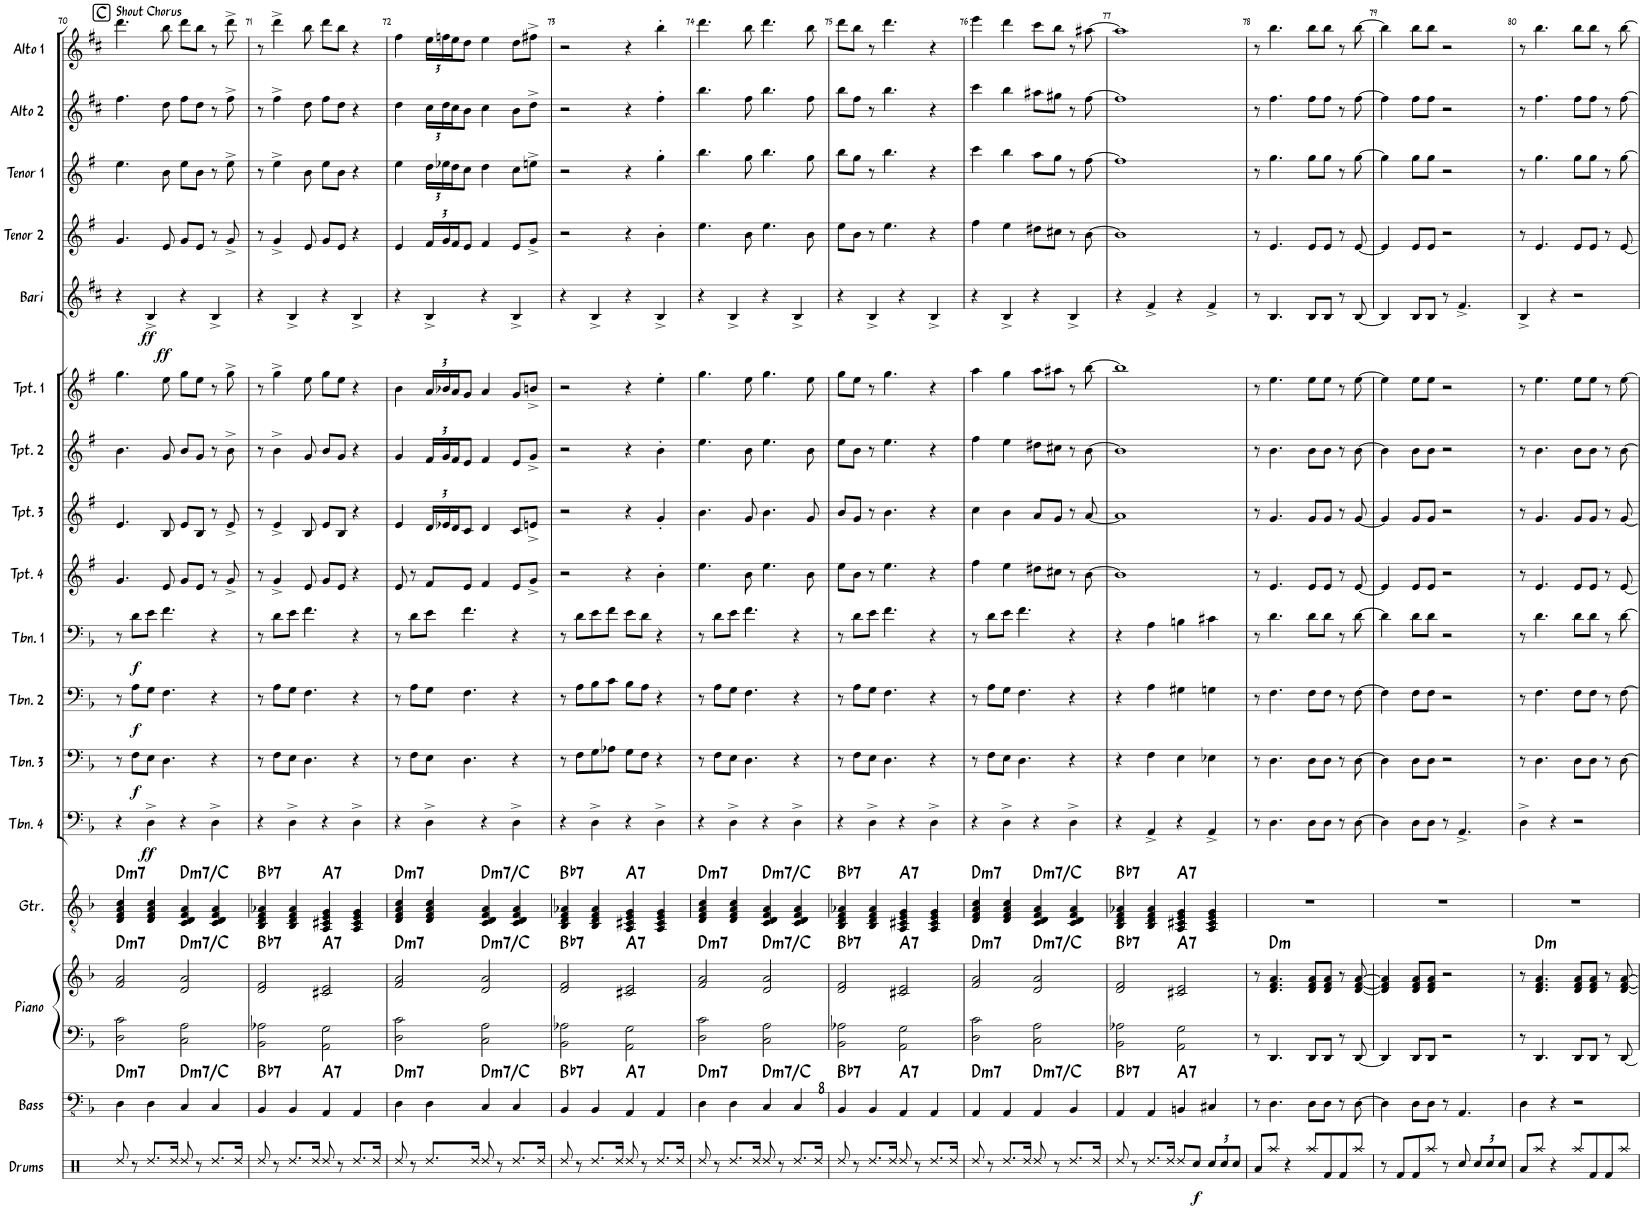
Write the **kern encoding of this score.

**kern	**dynam	**kern	**harte	**kern	**kern	**harte	**kern	**harte	**kern	**dynam	**kern	**dynam	**kern	**dynam	**kern	**dynam	**kern	**kern	**kern	**kern	**dynam	**kern	**dynam	**kern	**kern	**kern	**kern
*part17	*part17	*part16	*part16	*part15	*part15	*part15	*part14	*part14	*part13	*part13	*part12	*part12	*part11	*part11	*part10	*part10	*part9	*part8	*part7	*part6	*part6	*part5	*part5	*part4	*part3	*part2	*part1
*staff18	*staff18	*staff17	*	*staff16	*staff15	*	*staff14	*	*staff13	*staff13	*staff12	*staff12	*staff11	*staff11	*staff10	*staff10	*staff9	*staff8	*staff7	*staff6	*staff6	*staff5	*staff5	*staff4	*staff3	*staff2	*staff1
*I"Drums	*	*I"Bass	*	*I"Piano	*	*	*I"Guitar	*	*I"Trombone 4	*	*I"Trombone 3	*	*I"Trombone 2	*	*I"Trombone 1	*	*I"Trumpet 4	*I"Trumpet 3	*I"Trumpet 2	*I"Trumpet 1	*	*I"Baritone Sax	*	*I"Tenor Sax 2	*I"Tenor Sax 1	*I"Alto Sax 2	*I"Alto Sax 1
*I'Drums	*	*I'Bass	*	*I'Piano	*	*	*I'Gtr.	*	*I'Tbn. 4	*	*I'Tbn. 3	*	*I'Tbn. 2	*	*I'Tbn. 1	*	*I'Tpt. 4	*I'Tpt. 3	*I'Tpt. 2	*I'Tpt. 1	*	*I'Bari	*	*I'Tenor 2	*I'Tenor 1	*I'Alto 2	*I'Alto 1
!!LO:PB:g=z
*clefX	*	*clefFv4	*	*clefF4	*clefG2	*	*clefGv2	*	*clefF4	*	*clefF4	*	*clefF4	*	*clefF4	*	*clefG2	*clefG2	*clefG2	*clefG2	*	*clefG2	*	*clefG2	*clefG2	*clefG2	*clefG2
*	*	*	*	*	*	*	*	*	*	*	*	*	*	*	*	*	*Trd1c2	*Trd1c2	*Trd1c2	*Trd1c2	*	*Trd12c21	*	*Trd8c14	*Trd8c14	*Trd5c9	*Trd5c9
*k[]	*	*k[b-]	*	*k[b-]	*k[b-]	*	*k[b-]	*	*k[b-]	*	*k[b-]	*	*k[b-]	*	*k[b-]	*	*k[f#]	*k[f#]	*k[f#]	*k[f#]	*	*k[f#c#]	*	*k[f#]	*k[f#]	*k[f#c#]	*k[f#c#]
*M4/4	*	*M4/4	*	*M4/4	*M4/4	*	*M4/4	*	*M4/4	*	*M4/4	*	*M4/4	*	*M4/4	*	*M4/4	*M4/4	*M4/4	*M4/4	*	*M4/4	*	*M4/4	*M4/4	*M4/4	*M4/4
!!LO:REH:place=s1:a:cj:fs=14:t=C
=70	=70	=70	=70	=70	=70	=70	=70	=70	=70	=70	=70	=70	=70	=70	=70	=70	=70	=70	=70	=70	=70	=70	=70	=70	=70	=70	=70
!	!	!	!LO:H:kt=m7	!	!	!LO:H:kt=m7	!	!LO:H:kt=m7	!	!	!	!	!	!	!	!	!	!	!	!	!	!	!	!	!	!	!LO:TX:a:t=Shout Chorus
8Rdd/	.	4DD\	D:min7	2D\ 2c\	2f/ 2a/	D:min7	4D/ 4F/ 4A/ 4c/	D:min7	4r	.	8r	.	8r	.	8r	.	4.g/	4.e/	4.b\	4.gg\	.	4r	.	4.g/	4.ee\	4.ff#\	4.ddd\
!	!	!	!	!	!	!	!	!	!	!	!	!LO:DY:b	!	!LO:DY:b	!	!LO:DY:b	!	!	!	!	!	!	!	!	!	!	!
8r	.	.	.	.	.	.	.	.	.	.	8F\L	f	8A\L	f	8d\L	f	.	.	.	.	.	.	.	.	.	.	.
!	!	!	!	!	!	!	!	!	!	!LO:DY:b	!	!	!	!	!	!	!	!	!	!	!	!	!LO:DY:b	!	!	!	!
8.Rdd/L	.	4DD\	.	.	.	.	4D/ 4F/ 4A/ 4c/	.	4D^\	ff	8E\J	.	8G\J	.	8e\J	.	.	.	.	.	.	4B^/	ff	.	.	.	.
!	!	!	!	!	!	!	!	!	!	!	!	!	!	!	!	!	!	!	!	!	!LO:DY:a	!	!	!	!	!	!
.	.	.	.	.	.	.	.	.	.	.	4.D\	.	4.F\	.	4.f\	.	8e/	8B/	8g/	8ee\	ff	.	.	8e/	8b\	8dd\	8bb\
16Rdd/Jk	.	.	.	.	.	.	.	.	.	.	.	.	.	.	.	.	.	.	.	.	.	.	.	.	.	.	.
!	!	!	!LO:H:kt=m7	!	!	!LO:H:kt=m7	!	!LO:H:kt=m7	!	!	!	!	!	!	!	!	!	!	!	!	!	!	!	!	!	!	!
8Rdd/	.	4CC/	D:min7/b7	2C\ 2A\	2d/ 2a/	D:min7/b7	4C/ 4D/ 4F/ 4A/	D:min7/b7	4r	.	.	.	.	.	.	.	8g/L	8e/L	8b/L	8gg\L	.	4r	.	8g/L	8ee\L	8ff#\L	8ddd\L
8r	.	.	.	.	.	.	.	.	.	.	.	.	.	.	.	.	8e/J	8B/J	8g/J	8ee\J	.	.	.	8e/J	8b\J	8dd\J	8bb\J
8.Rdd/L	.	4CC/	.	.	.	.	4C/ 4D/ 4F/ 4A/	.	4D^\	.	4r	.	4r	.	4r	.	8r	8r	8r	8r	.	4B^/	.	8r	8r	8r	8r
.	.	.	.	.	.	.	.	.	.	.	.	.	.	.	.	.	8g^/	8e^/	8b^\	8gg^\	.	.	.	8g^/	8ee^\	8ff#^\	8ddd^\
16Rdd/Jk	.	.	.	.	.	.	.	.	.	.	.	.	.	.	.	.	.	.	.	.	.	.	.	.	.	.	.
=71	=71	=71	=71	=71	=71	=71	=71	=71	=71	=71	=71	=71	=71	=71	=71	=71	=71	=71	=71	=71	=71	=71	=71	=71	=71	=71	=71
!	!	!	!LO:H:kt=7	!	!	!LO:H:kt=7	!	!LO:H:kt=7	!	!	!	!	!	!	!	!	!	!	!	!	!	!	!	!	!	!	!
8Rdd/	.	4BBB-/	Bb:7	2BB-\ 2A-X\	2d/ 2f/	Bb:7	4BB-/ 4D/ 4F/ 4A-X/	Bb:7	4r	.	8r	.	8r	.	8r	.	8r	8r	8r	8r	.	4r	.	8r	8r	8r	8r
8r	.	.	.	.	.	.	.	.	.	.	8F\L	.	8A\L	.	8d\L	.	4g^/	4e^/	4b^\	4gg^\	.	.	.	4g^/	4ee^\	4ff#^\	4ddd^\
8.Rdd/L	.	4BBB-/	.	.	.	.	4BB-/ 4D/ 4F/ 4A-/	.	4D^\	.	8E\J	.	8G\J	.	8e\J	.	.	.	.	.	.	4B^/	.	.	.	.	.
.	.	.	.	.	.	.	.	.	.	.	4.D\	.	4.F\	.	4.f\	.	8e/	8B/	8g/	8ee\	.	.	.	8e/	8b\	8dd\	8bb\
16Rdd/Jk	.	.	.	.	.	.	.	.	.	.	.	.	.	.	.	.	.	.	.	.	.	.	.	.	.	.	.
!	!	!	!LO:H:kt=7	!	!	!LO:H:kt=7	!	!LO:H:kt=7	!	!	!	!	!	!	!	!	!	!	!	!	!	!	!	!	!	!	!
8Rdd/	.	4AAA/	A:7	2AA\ 2G\	2c#X/ 2e/	A:7	4AA/ 4C#X/ 4E/ 4G/	A:7	4r	.	.	.	.	.	.	.	8g/L	8e/L	8b/L	8gg\L	.	4r	.	8g/L	8ee\L	8ff#\L	8ddd\L
8r	.	.	.	.	.	.	.	.	.	.	.	.	.	.	.	.	8e/J	8B/J	8g/J	8ee\J	.	.	.	8e/J	8b\J	8dd\J	8bb\J
8.Rdd/L	.	4AAA/	.	.	.	.	4AA/ 4C#/ 4E/ 4G/	.	4D^\	.	4r	.	4r	.	4r	.	4r	4r	4r	4r	.	4B^/	.	4r	4r	4r	4r
16Rdd/Jk	.	.	.	.	.	.	.	.	.	.	.	.	.	.	.	.	.	.	.	.	.	.	.	.	.	.	.
=72	=72	=72	=72	=72	=72	=72	=72	=72	=72	=72	=72	=72	=72	=72	=72	=72	=72	=72	=72	=72	=72	=72	=72	=72	=72	=72	=72
!	!	!	!LO:H:kt=m7	!	!	!LO:H:kt=m7	!	!LO:H:kt=m7	!	!	!	!	!	!	!	!	!	!	!	!	!	!	!	!	!	!	!
8Rdd/	.	4DD\	D:min7	2D\ 2c\	2f/ 2a/	D:min7	4D/ 4F/ 4A/ 4c/	D:min7	4r	.	8r	.	8r	.	8r	.	8e/	4e/	4g/	4b\	.	4r	.	4e/	4ee\	4dd\	4ff#\
8r	.	.	.	.	.	.	.	.	.	.	8F\L	.	8A\L	.	8d\L	.	8r	.	.	.	.	.	.	.	.	.	.
*	*	*	*	*	*	*	*	*	*	*	*	*	*	*	*	*	*	*Xbrackettup	*Xbrackettup	*Xbrackettup	*	*	*	*Xbrackettup	*Xbrackettup	*Xbrackettup	*Xbrackettup
8.Rdd/L	.	4DD\	.	.	.	.	4D/ 4F/ 4A/ 4c/	.	4D^\	.	8E\J	.	8G\J	.	8e\J	.	8f#/L	24d/LL	24f#/LL	24a/LL	.	4B^/	.	24f#/LL	24dd\LL	24cc#\LL	24ee\LL
.	.	.	.	.	.	.	.	.	.	.	.	.	.	.	.	.	.	24e-X/	24g/	24b-X/	.	.	.	24g/	24ee-X\	24dd\	24ffn\
.	.	.	.	.	.	.	.	.	.	.	.	.	.	.	.	.	.	24d/J	24f#/J	24a/J	.	.	.	24f#/J	24dd\J	24cc#\J	24ee\J
.	.	.	.	.	.	.	.	.	.	.	4.D\	.	4.F\	.	4.f\	.	8e/J	8c/J	8e/J	8g/J	.	.	.	8e/J	8cc\J	8b\J	8dd\J
16Rdd/Jk	.	.	.	.	.	.	.	.	.	.	.	.	.	.	.	.	.	.	.	.	.	.	.	.	.	.	.
!	!	!	!LO:H:kt=m7	!	!	!LO:H:kt=m7	!	!LO:H:kt=m7	!	!	!	!	!	!	!	!	!	!	!	!	!	!	!	!	!	!	!
8Rdd/	.	4CC/	D:min7/b7	2C\ 2A\	2d/ 2a/	D:min7/b7	4C/ 4D/ 4F/ 4A/	D:min7/b7	4r	.	.	.	.	.	.	.	4f#/	4d/	4f#/	4a/	.	4r	.	4f#/	4dd\	4cc#\	4ee\
8r	.	.	.	.	.	.	.	.	.	.	.	.	.	.	.	.	.	.	.	.	.	.	.	.	.	.	.
8.Rdd/L	.	4CC/	.	.	.	.	4C/ 4D/ 4F/ 4A/	.	4D^\	.	4r	.	4r	.	4r	.	8e/L	8c/L	8e/L	8g/L	.	4B^/	.	8e/L	8cc\L	8b\L	8dd\L
.	.	.	.	.	.	.	.	.	.	.	.	.	.	.	.	.	8g^/J	8en^/J	8g^/J	8bn^/J	.	.	.	8g^/J	8een^\J	8dd^\J	8ff#X^\J
16Rdd/Jk	.	.	.	.	.	.	.	.	.	.	.	.	.	.	.	.	.	.	.	.	.	.	.	.	.	.	.
=73	=73	=73	=73	=73	=73	=73	=73	=73	=73	=73	=73	=73	=73	=73	=73	=73	=73	=73	=73	=73	=73	=73	=73	=73	=73	=73	=73
!	!	!	!LO:H:kt=7	!	!	!LO:H:kt=7	!	!LO:H:kt=7	!	!	!	!	!	!	!	!	!	!	!	!	!	!	!	!	!	!	!
8Rdd/	.	4BBB-/	Bb:7	2BB-\ 2A-X\	2d/ 2f/	Bb:7	4BB-/ 4D/ 4F/ 4A-X/	Bb:7	4r	.	8r	.	8r	.	8r	.	2r	2r	2r	2r	.	4r	.	2r	2r	2r	2r
8r	.	.	.	.	.	.	.	.	.	.	8F\L	.	8A\L	.	8d\L	.	.	.	.	.	.	.	.	.	.	.	.
8.Rdd/L	.	4BBB-/	.	.	.	.	4BB-/ 4D/ 4F/ 4A-/	.	4D^\	.	8G\	.	8B-\	.	8e\	.	.	.	.	.	.	4B^/	.	.	.	.	.
.	.	.	.	.	.	.	.	.	.	.	8A-X\J	.	8c\J	.	8f\J	.	.	.	.	.	.	.	.	.	.	.	.
16Rdd/Jk	.	.	.	.	.	.	.	.	.	.	.	.	.	.	.	.	.	.	.	.	.	.	.	.	.	.	.
!	!	!	!LO:H:kt=7	!	!	!LO:H:kt=7	!	!LO:H:kt=7	!	!	!	!	!	!	!	!	!	!	!	!	!	!	!	!	!	!	!
8Rdd/	.	4AAA/	A:7	2AA\ 2G\	2c#X/ 2e/	A:7	4AA/ 4C#X/ 4E/ 4G/	A:7	4r	.	8G\L	.	8B-\L	.	8e\L	.	4r	4r	4r	4r	.	4r	.	4r	4r	4r	4r
8r	.	.	.	.	.	.	.	.	.	.	8F\J	.	8A\J	.	8d\J	.	.	.	.	.	.	.	.	.	.	.	.
8.Rdd/L	.	4AAA/	.	.	.	.	4AA/ 4C#/ 4E/ 4G/	.	4D^\	.	4r	.	4r	.	4r	.	4b'\	4g'/	4b'\	4ee'\	.	4B^/	.	4b'\	4gg'\	4ff#'\	4bb'\
16Rdd/Jk	.	.	.	.	.	.	.	.	.	.	.	.	.	.	.	.	.	.	.	.	.	.	.	.	.	.	.
=74	=74	=74	=74	=74	=74	=74	=74	=74	=74	=74	=74	=74	=74	=74	=74	=74	=74	=74	=74	=74	=74	=74	=74	=74	=74	=74	=74
!	!	!	!LO:H:kt=m7	!	!	!LO:H:kt=m7	!	!LO:H:kt=m7	!	!	!	!	!	!	!	!	!	!	!	!	!	!	!	!	!	!	!
8Rdd/	.	4DD\	D:min7	2D\ 2c\	2f/ 2a/	D:min7	4D/ 4F/ 4A/ 4c/	D:min7	4r	.	8r	.	8r	.	8r	.	4.ee\	4.b\	4.ee\	4.gg\	.	4r	.	4.ee\	4.bb\	4.bb\	4.ddd\
8r	.	.	.	.	.	.	.	.	.	.	8F\L	.	8A\L	.	8d\L	.	.	.	.	.	.	.	.	.	.	.	.
8.Rdd/L	.	4DD\	.	.	.	.	4D/ 4F/ 4A/ 4c/	.	4D^\	.	8E\J	.	8G\J	.	8e\J	.	.	.	.	.	.	4B^/	.	.	.	.	.
.	.	.	.	.	.	.	.	.	.	.	4.D\	.	4.F\	.	4.f\	.	8b\	8g/	8b\	8ee\	.	.	.	8b\	8gg\	8ff#\	8bb\
16Rdd/Jk	.	.	.	.	.	.	.	.	.	.	.	.	.	.	.	.	.	.	.	.	.	.	.	.	.	.	.
!	!	!	!LO:H:kt=m7	!	!	!LO:H:kt=m7	!	!LO:H:kt=m7	!	!	!	!	!	!	!	!	!	!	!	!	!	!	!	!	!	!	!
8Rdd/	.	4CC/	D:min7/b7	2C\ 2A\	2d/ 2a/	D:min7/b7	4C/ 4D/ 4F/ 4A/	D:min7/b7	4r	.	.	.	.	.	.	.	4.ee\	4.b\	4.ee\	4.gg\	.	4r	.	4.ee\	4.bb\	4.bb\	4.ddd\
8r	.	.	.	.	.	.	.	.	.	.	.	.	.	.	.	.	.	.	.	.	.	.	.	.	.	.	.
8.Rdd/L	.	4CC/	.	.	.	.	4C/ 4D/ 4F/ 4A/	.	4D^\	.	4r	.	4r	.	4r	.	.	.	.	.	.	4B^/	.	.	.	.	.
.	.	.	.	.	.	.	.	.	.	.	.	.	.	.	.	.	8b\	8g/	8b\	8ee\	.	.	.	8b\	8gg\	8ff#\	8bb\
16Rdd/Jk	.	.	.	.	.	.	.	.	.	.	.	.	.	.	.	.	.	.	.	.	.	.	.	.	.	.	.
=75	=75	=75	=75	=75	=75	=75	=75	=75	=75	=75	=75	=75	=75	=75	=75	=75	=75	=75	=75	=75	=75	=75	=75	=75	=75	=75	=75
!	!	!	!LO:H:kt=7	!	!	!LO:H:kt=7	!	!LO:H:kt=7	!	!	!	!	!	!	!	!	!	!	!	!	!	!	!	!	!	!	!
8Rdd/	.	4BBB-/	Bb:7	2BB-\ 2A-X\	2d/ 2f/	Bb:7	4BB-/ 4D/ 4F/ 4A-X/	Bb:7	4r	.	8r	.	8r	.	8r	.	8ee\L	8b/L	8ee\L	8gg\L	.	4r	.	8ee\L	8bb\L	8bb\L	8ddd\L
8r	.	.	.	.	.	.	.	.	.	.	8F\L	.	8A\L	.	8d\L	.	8b\J	8g/J	8b\J	8ee\J	.	.	.	8b\J	8gg\J	8ff#\J	8bb\J
8.Rdd/L	.	4BBB-/	.	.	.	.	4BB-/ 4D/ 4F/ 4A-/	.	4D^\	.	8E\J	.	8G\J	.	8e\J	.	8r	8r	8r	8r	.	4B^/	.	8r	8r	8r	8r
.	.	.	.	.	.	.	.	.	.	.	4.D\	.	4.F\	.	4.f\	.	4.ee\	4.b\	4.ee\	4.gg\	.	.	.	4.ee\	4.bb\	4.bb\	4.ddd\
16Rdd/Jk	.	.	.	.	.	.	.	.	.	.	.	.	.	.	.	.	.	.	.	.	.	.	.	.	.	.	.
!	!	!	!LO:H:kt=7	!	!	!LO:H:kt=7	!	!LO:H:kt=7	!	!	!	!	!	!	!	!	!	!	!	!	!	!	!	!	!	!	!
8Rdd/	.	4AAA/	A:7	2AA\ 2G\	2c#X/ 2e/	A:7	4AA/ 4C#X/ 4E/ 4G/	A:7	4r	.	.	.	.	.	.	.	.	.	.	.	.	4r	.	.	.	.	.
8r	.	.	.	.	.	.	.	.	.	.	.	.	.	.	.	.	.	.	.	.	.	.	.	.	.	.	.
8.Rdd/L	.	4AAA/	.	.	.	.	4AA/ 4C#/ 4E/ 4G/	.	4D^\	.	4r	.	4r	.	4r	.	4r	4r	4r	4r	.	4B^/	.	4r	4r	4r	4r
16Rdd/Jk	.	.	.	.	.	.	.	.	.	.	.	.	.	.	.	.	.	.	.	.	.	.	.	.	.	.	.
=76	=76	=76	=76	=76	=76	=76	=76	=76	=76	=76	=76	=76	=76	=76	=76	=76	=76	=76	=76	=76	=76	=76	=76	=76	=76	=76	=76
!	!	!	!LO:H:kt=m7	!	!	!LO:H:kt=m7	!	!LO:H:kt=m7	!	!	!	!	!	!	!	!	!	!	!	!	!	!	!	!	!	!	!
8Rdd/	.	4AAA/	D:min7	2D\ 2c\	2f/ 2a/	D:min7	4D/ 4F/ 4A/ 4c/	D:min7	4r	.	8r	.	8r	.	8r	.	4ff#\	4cc\	4ff#\	4aa\	.	4r	.	4ff#\	4ccc\	4ccc#\	4eee\
8r	.	.	.	.	.	.	.	.	.	.	8F\L	.	8A\L	.	8d\L	.	.	.	.	.	.	.	.	.	.	.	.
8.Rdd/L	.	4AAA/	.	.	.	.	4D/ 4F/ 4A/ 4c/	.	4D^\	.	8E\J	.	8G\J	.	8e\J	.	4ee\	4b\	4ee\	4gg\	.	4B^/	.	4ee\	4bb\	4bb\	4ddd\
.	.	.	.	.	.	.	.	.	.	.	4.D\	.	4.F\	.	4.f\	.	.	.	.	.	.	.	.	.	.	.	.
16Rdd/Jk	.	.	.	.	.	.	.	.	.	.	.	.	.	.	.	.	.	.	.	.	.	.	.	.	.	.	.
!	!	!	!LO:H:kt=m7	!	!	!LO:H:kt=m7	!	!LO:H:kt=m7	!	!	!	!	!	!	!	!	!	!	!	!	!	!	!	!	!	!	!
8Rdd/	.	4AAA/	D:min7/b7	2C\ 2A\	2d/ 2a/	D:min7/b7	4C/ 4D/ 4F/ 4A/	D:min7/b7	4r	.	.	.	.	.	.	.	8dd#X\L	8a/L	8dd#X\L	8aa\L	.	4r	.	8dd#X\L	8aa\L	8aa#X\L	8ccc#\L
8r	.	.	.	.	.	.	.	.	.	.	.	.	.	.	.	.	8cc#X\J	8g/J	8cc#X\J	8aa#X\J	.	.	.	8cc#X\J	8gg\J	8gg#X\J	8bb\J
8.Rdd/L	.	4BBB-/	.	.	.	.	4C/ 4D/ 4F/ 4A/	.	4D^\	.	4r	.	4r	.	4r	.	8r	8r	8r	8r	.	4B^/	.	8r	8r	8r	8r
.	.	.	.	.	.	.	.	.	.	.	.	.	.	.	.	.	[8b\	[8a/	[8b\	[8bb\	.	.	.	[8b\	[8ff#\	[8ff#\	[8aa#X\
16Rdd/Jk	.	.	.	.	.	.	.	.	.	.	.	.	.	.	.	.	.	.	.	.	.	.	.	.	.	.	.
=77	=77	=77	=77	=77	=77	=77	=77	=77	=77	=77	=77	=77	=77	=77	=77	=77	=77	=77	=77	=77	=77	=77	=77	=77	=77	=77	=77
!	!	!	!LO:H:kt=7	!	!	!LO:H:kt=7	!	!LO:H:kt=7	!	!	!	!	!	!	!	!	!	!	!	!	!	!	!	!	!	!	!
8Rdd/	.	4AAA/	Bb:7	2BB-\ 2A-X\	2d/ 2f/	Bb:7	4BB-/ 4D/ 4F/ 4A-X/	Bb:7	4r	.	4r	.	4r	.	4r	.	1b]	1a]	1b]	1bb]	.	4r	.	1b]	1ff#]	1ff#]	1aa#]
8r	.	.	.	.	.	.	.	.	.	.	.	.	.	.	.	.	.	.	.	.	.	.	.	.	.	.	.
8.Rdd/L	.	4AAA/	.	.	.	.	4BB-/ 4D/ 4F/ 4A-/	.	4AA^/	.	4F\	.	4A\	.	4A\	.	.	.	.	.	.	4f#^/	.	.	.	.	.
16Rdd/Jk	.	.	.	.	.	.	.	.	.	.	.	.	.	.	.	.	.	.	.	.	.	.	.	.	.	.	.
!	!	!	!LO:H:kt=7	!	!	!LO:H:kt=7	!	!LO:H:kt=7	!	!	!	!	!	!	!	!	!	!	!	!	!	!	!	!	!	!	!
8Rdd/L	.	4BBBn/	A:7	2AA\ 2G\	2c#X/ 2e/	A:7	4AA/ 4C#X/ 4E/ 4G/	A:7	4r	.	4E\	.	4G#X\	.	4Bn\	.	.	.	.	.	.	4r	.	.	.	.	.
!	!LO:DY:b	!	!	!	!	!	!	!	!	!	!	!	!	!	!	!	!	!	!	!	!	!	!	!	!	!	!
8Rcc/J	f	.	.	.	.	.	.	.	.	.	.	.	.	.	.	.	.	.	.	.	.	.	.	.	.	.	.
*Xbrackettup	*	*	*	*	*	*	*	*	*	*	*	*	*	*	*	*	*	*	*	*	*	*	*	*	*	*	*
12Rcc/L	.	4CC#X/	.	.	.	.	4AA/ 4C#/ 4E/ 4G/	.	4AA^/	.	4E-X\	.	4Gn\	.	4c#X\	.	.	.	.	.	.	4f#^/	.	.	.	.	.
12Rcc/	.	.	.	.	.	.	.	.	.	.	.	.	.	.	.	.	.	.	.	.	.	.	.	.	.	.	.
12Rcc/J	.	.	.	.	.	.	.	.	.	.	.	.	.	.	.	.	.	.	.	.	.	.	.	.	.	.	.
=78	=78	=78	=78	=78	=78	=78	=78	=78	=78	=78	=78	=78	=78	=78	=78	=78	=78	=78	=78	=78	=78	=78	=78	=78	=78	=78	=78
8Ra/L	.	8r	.	8r	8r	.	1r	.	8r	.	8r	.	8r	.	8r	.	8r	8r	8r	8r	.	8r	.	8r	8r	8r	8r
!	!	!	!	!	!	!LO:H:kt=m	!	!	!	!	!	!	!	!	!	!	!	!	!	!	!	!	!	!	!	!	!
8Raa/J	.	4.DD\	.	4.DD/	4.d/ 4.f/ 4.a/	D:min	.	.	4.D\	.	4.D\	.	4.F\	.	4.d\	.	4.e/	4.g/	4.b\	4.ee\	.	4.B/	.	4.e/	4.gg\	4.ff#\	4.bb\
4r	.	.	.	.	.	.	.	.	.	.	.	.	.	.	.	.	.	.	.	.	.	.	.	.	.	.	.
8Raa/L	.	8DD\L	.	8DD/L	8d/ 8f/ 8a/L	.	.	.	8D\L	.	8D\L	.	8F\L	.	8d\L	.	8e/L	8g/L	8b\L	8ee\L	.	8B/L	.	8e/L	8gg\L	8ff#\L	8bb\L
8Rf/	.	8DD\J	.	8DD/J	8d/ 8f/ 8a/J	.	.	.	8D\J	.	8D\J	.	8F\J	.	8d\J	.	8e/J	8g/J	8b\J	8ee\J	.	8B/J	.	8e/J	8gg\J	8ff#\J	8bb\J
8Rf/	.	8r	.	8r	8r	.	.	.	8r	.	8r	.	8r	.	8r	.	8r	8r	8r	8r	.	8r	.	8r	8r	8r	8r
8Raa/J	.	[8DD\	.	[8DD/	[8d/ [8f/ [8a/	.	.	.	[8D\	.	[8D\	.	[8F\	.	[8d\	.	[8e/	[8g/	[8b\	[8ee\	.	[8B/	.	[8e/	[8gg\	[8ff#\	[8bb\
=79	=79	=79	=79	=79	=79	=79	=79	=79	=79	=79	=79	=79	=79	=79	=79	=79	=79	=79	=79	=79	=79	=79	=79	=79	=79	=79	=79
8r	.	4DD\]	.	4DD/]	4d/] 4f/] 4a/]	.	1r	.	4D\]	.	4D\]	.	4F\]	.	4d\]	.	4e/]	4g/]	4b\]	4ee\]	.	4B/]	.	4e/]	4gg\]	4ff#\]	4bb\]
8Rf/L	.	.	.	.	.	.	.	.	.	.	.	.	.	.	.	.	.	.	.	.	.	.	.	.	.	.	.
8Rf/	.	8DD\L	.	8DD/L	8d/ 8f/ 8a/L	.	.	.	8D\L	.	8D\L	.	8F\L	.	8d\L	.	8e/L	8g/L	8b\L	8ee\L	.	8B/L	.	8e/L	8gg\L	8ff#\L	8bb\L
8Raa/J	.	8DD\J	.	8DD/J	8d/ 8f/ 8a/J	.	.	.	8D\J	.	8D\J	.	8F\J	.	8d\J	.	8e/J	8g/J	8b\J	8ee\J	.	8B/J	.	8e/J	8gg\J	8ff#\J	8bb\J
8r	.	8r	.	2r	2r	.	.	.	8r	.	2r	.	2r	.	2r	.	2r	2r	2r	2r	.	8r	.	2r	2r	2r	2r
8Rcc/	.	4.AAA/	.	.	.	.	.	.	4.AA^/	.	.	.	.	.	.	.	.	.	.	.	.	4.f#^/	.	.	.	.	.
12Rcc/L	.	.	.	.	.	.	.	.	.	.	.	.	.	.	.	.	.	.	.	.	.	.	.	.	.	.	.
12Rcc/	.	.	.	.	.	.	.	.	.	.	.	.	.	.	.	.	.	.	.	.	.	.	.	.	.	.	.
12Rcc/J	.	.	.	.	.	.	.	.	.	.	.	.	.	.	.	.	.	.	.	.	.	.	.	.	.	.	.
=80	=80	=80	=80	=80	=80	=80	=80	=80	=80	=80	=80	=80	=80	=80	=80	=80	=80	=80	=80	=80	=80	=80	=80	=80	=80	=80	=80
8Ra/L	.	4DD\	.	8r	8r	.	1r	.	4D^\	.	8r	.	8r	.	8r	.	8r	8r	8r	8r	.	4B^/	.	8r	8r	8r	8r
!	!	!	!	!	!	!LO:H:kt=m	!	!	!	!	!	!	!	!	!	!	!	!	!	!	!	!	!	!	!	!	!
8Raa/J	.	.	.	4.DD/	4.d/ 4.f/ 4.a/	D:min	.	.	.	.	4.D\	.	4.F\	.	4.d\	.	4.e/	4.g/	4.b\	4.ee\	.	.	.	4.e/	4.gg\	4.ff#\	4.bb\
4r	.	4r	.	.	.	.	.	.	4r	.	.	.	.	.	.	.	.	.	.	.	.	4r	.	.	.	.	.
8Raa/L	.	2r	.	8DD/L	8d/ 8f/ 8a/L	.	.	.	2r	.	8D\L	.	8F\L	.	8d\L	.	8e/L	8g/L	8b\L	8ee\L	.	2r	.	8e/L	8gg\L	8ff#\L	8bb\L
8Rf/	.	.	.	8DD/J	8d/ 8f/ 8a/J	.	.	.	.	.	8D\J	.	8F\J	.	8d\J	.	8e/J	8g/J	8b\J	8ee\J	.	.	.	8e/J	8gg\J	8ff#\J	8bb\J
8Rf/	.	.	.	8r	8r	.	.	.	.	.	8r	.	8r	.	8r	.	8r	8r	8r	8r	.	.	.	8r	8r	8r	8r
8Raa/J	.	.	.	[8DD/	[8d/ [8f/ [8a/	.	.	.	.	.	[8D\	.	[8F\	.	[8d\	.	[8e/	[8g/	[8b\	[8ee\	.	.	.	[8e/	[8gg\	[8ff#\	[8bb\
=	=	=	=	=	=	=	=	=	=	=	=	=	=	=	=	=	=	=	=	=	=	=	=	=	=	=	=
*-	*-	*-	*-	*-	*-	*-	*-	*-	*-	*-	*-	*-	*-	*-	*-	*-	*-	*-	*-	*-	*-	*-	*-	*-	*-	*-	*-
